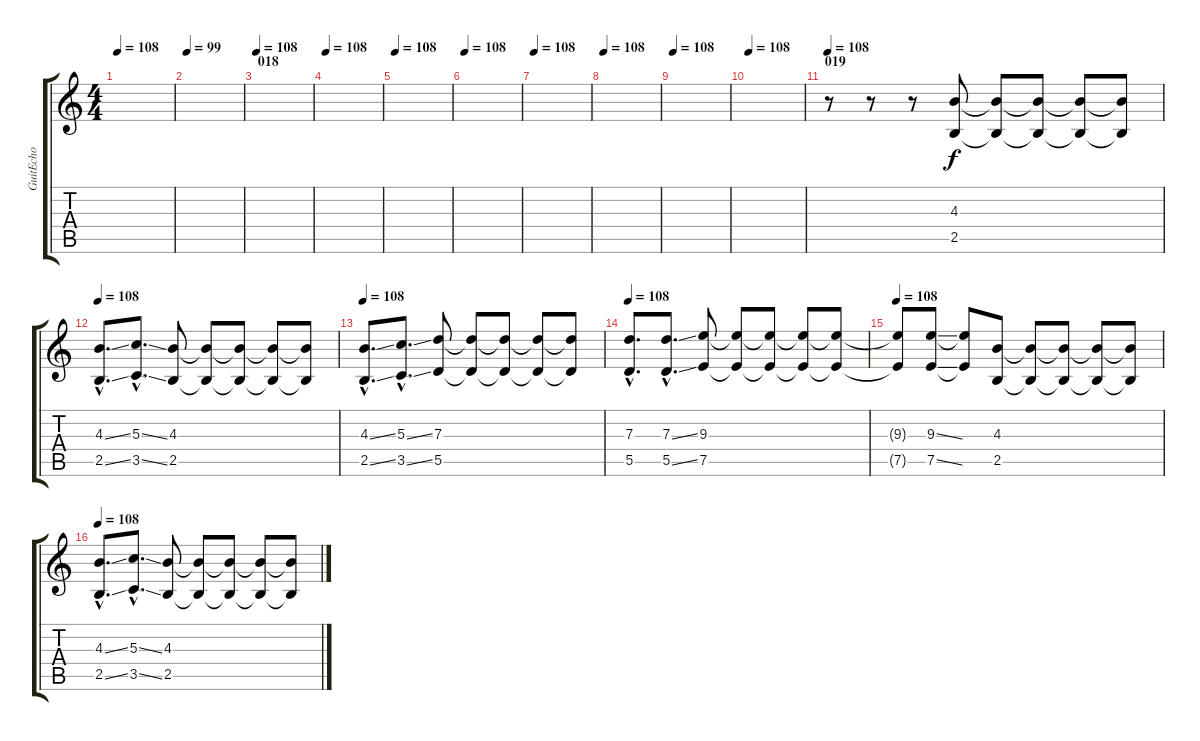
\track ("GuitEcho" "GuitEcho") {instrument acousticguitarsteel}
\staff {score tabs}
\tuning (E4 B3 G3 D3 A2 E2) {hide}
\ts (4 4)
\tempo 108
\clef g2
\ks c
|
\tempo 99
|
\section ("" "018")
\tempo 108
|
\tempo 108
|
\tempo 108
|
\tempo 108
|
\tempo 108
|
\tempo 108
|
\tempo 108
|
\tempo 108
|
\section ("" "019")
\tempo 108
r.8 r.8 r.8 (4.3 2.5).8{dy f} (4.3{t} 2.5{t}).8 (4.3{t} 2.5{t}).8 (4.3{t} 2.5{t}).8 (4.3{t} 2.5{t}).8 |
\tempo 108
(4.3{ss hac} 2.5{ss hac}).8{d} (5.3{ss hac} 3.5{ss hac}).8{d} (4.3 2.5).8 (4.3{t} 2.5{t}).8 (4.3{t} 2.5{t}).8 (4.3{t} 2.5{t}).8 (4.3{t} 2.5{t}).8 |
\tempo 108
(4.3{ss hac} 2.5{ss hac}).8{d} (5.3{ss hac} 3.5{ss hac}).8{d} (7.3 5.5).8 (7.3{t} 5.5{t}).8 (7.3{t} 5.5{t}).8 (7.3{t} 5.5{t}).8 (7.3{t} 5.5{t}).8 |
\tempo 108
(7.3{hac} 5.5{hac}).8{d} (7.3{ss hac} 5.5{ss hac}).8{d} (9.3 7.5).8 (9.3{t} 7.5{t}).8 (9.3{t} 7.5{t}).8 (9.3{t} 7.5{t}).8 (9.3{t} 7.5{t}).8 |
\tempo 108
(9.3{t} 7.5{t}).8 (9.3{ss} 7.5{ss}).8 (9.3{t} 7.5{t}).8 (4.3 2.5).8 (4.3{t} 2.5{t}).8 (4.3{t} 2.5{t}).8 (4.3{t} 2.5{t}).8 (4.3{t} 2.5{t}).8 |
\tempo 108
(4.3{ss hac} 2.5{ss hac}).8{d} (5.3{ss hac} 3.5{ss hac}).8{d} (4.3 2.5).8 (4.3{t} 2.5{t}).8 (4.3{t} 2.5{t}).8 (4.3{t} 2.5{t}).8 (4.3{t} 2.5{t}).8
